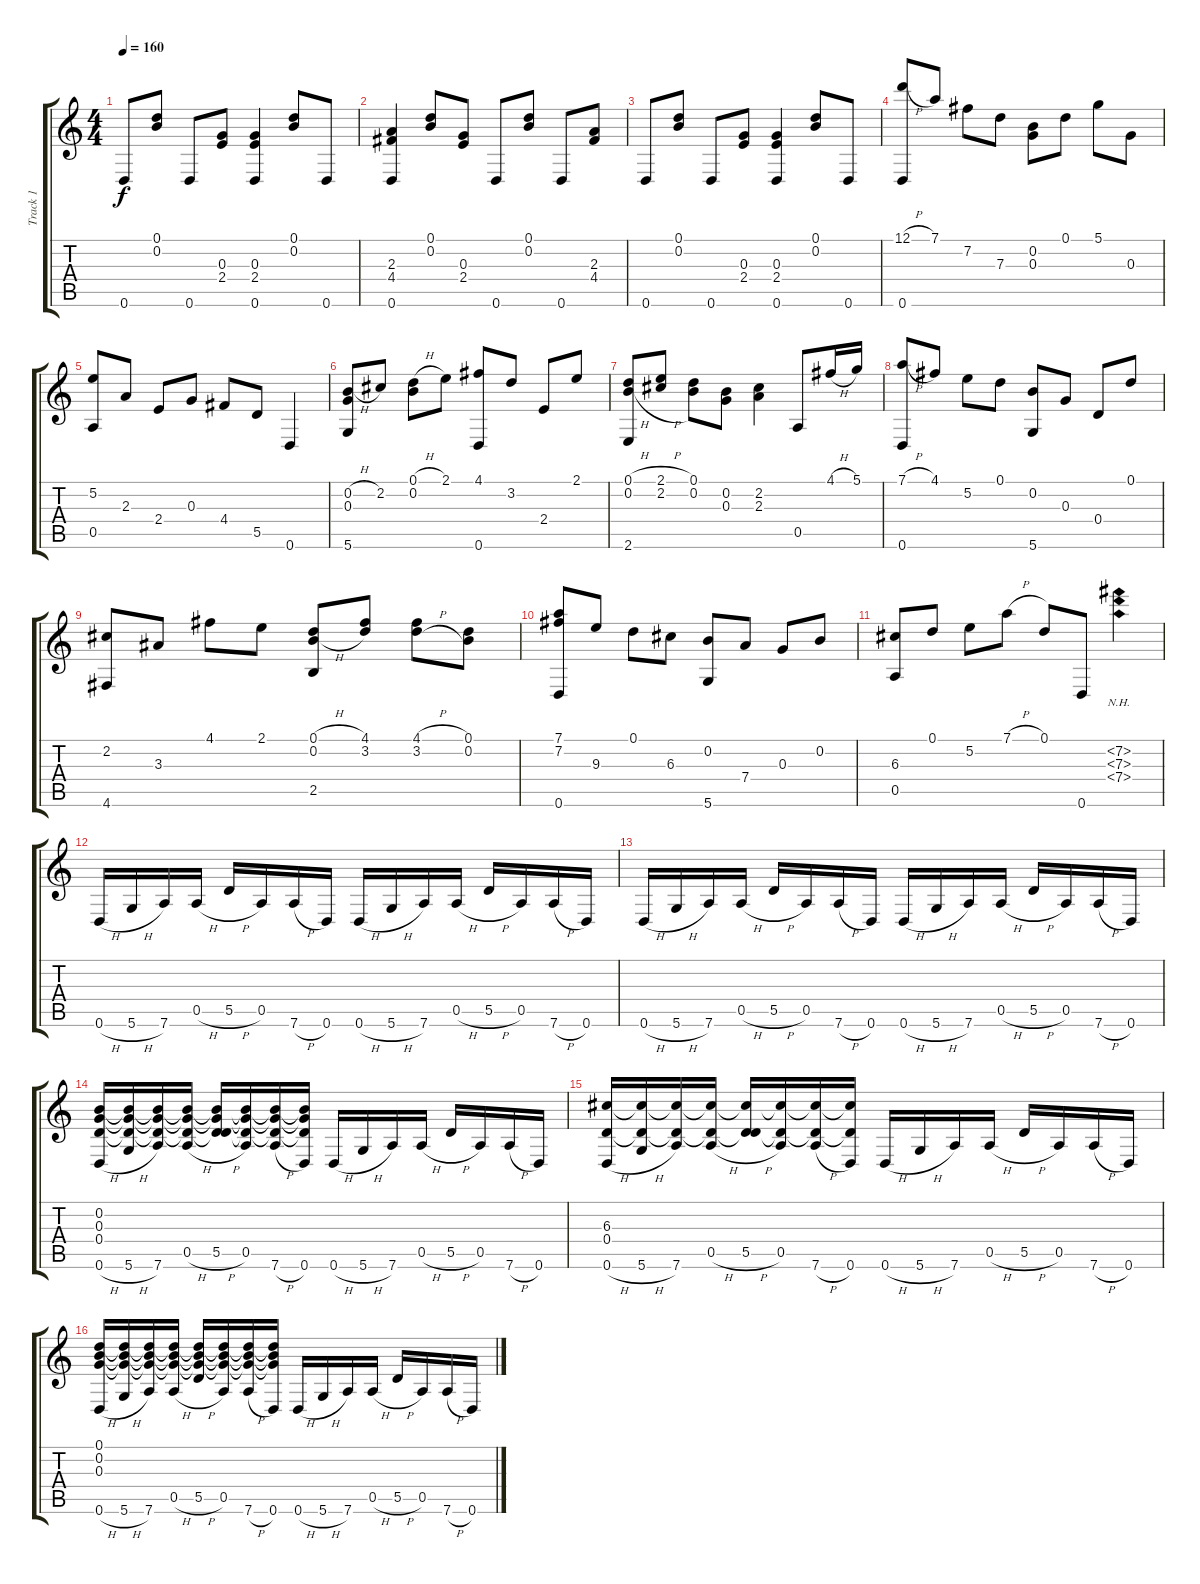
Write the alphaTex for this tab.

\track ("Track 1" "Track 1") {instrument acousticguitarnylon}
\staff {score tabs}
\tuning (D4 B3 G3 D3 A2 D2) {hide}
\ts (4 4)
\tempo 160
\clef g2
\ks c
0.6.8{dy f} (0.1 0.2).8 0.6.8 (0.3 2.4).8 (0.3 2.4 0.6).4 (0.1 0.2).8 0.6.8 |
(2.3 4.4 0.6).4 (0.1 0.2).8 (0.3 2.4).8 0.6.8 (0.1 0.2).8 0.6.8 (2.3 4.4).8 |
0.6.8 (0.1 0.2).8 0.6.8 (0.3 2.4).8 (0.3 2.4 0.6).4 (0.1 0.2).8 0.6.8 |
(12.1{h} 0.6).8 7.1.8 7.2.8 7.3.8 (0.2 0.3).8 0.1.8 5.1.8 0.3.8 |
(5.2 0.5).8 2.3.8 2.4.8 0.3.8 4.4.8 5.5.8 0.6.4 |
(0.2{h} 0.3 5.6).8 2.2.8 (0.1{h} 0.2).8 2.1.8 (4.1 0.6).8 3.2.8 2.4.8 2.1.8 |
(0.1{h} 0.2{h} 2.6).8 (2.1{h} 2.2{h}).8 (0.1 0.2).8 (0.2 0.3).8 (2.2 2.3).4 0.5.8 4.1{h}.16 5.1.16 |
(7.1{h} 0.6).8 4.1.8 5.2.8 0.1.8 (0.2 5.6).8 0.3.8 0.4.8 0.1.8 |
(2.2 4.6).8 3.3.8 4.1.8 2.1.8 (0.1{h} 0.2{h} 2.5).8 (4.1 3.2).8 (4.1{h} 3.2{h}).8 (0.1 0.2).8 |
(7.1 7.2 0.6).8 9.3.8 0.1.8 6.3.8 (0.2 5.6).8 7.4.8 0.3.8 0.2.8 |
(6.3 0.5).8 0.1.8 5.2.8 7.1{h}.8 0.1.8 0.6.8 (7.2{nh} 7.3{nh} 7.4{nh}).4 |
0.6{h}.16 5.6{h}.16 7.6.16 0.5{h}.16 5.5{h}.16 0.5.16 7.6{h}.16 0.6.16 0.6{h}.16 5.6{h}.16 7.6.16 0.5{h}.16 5.5{h}.16 0.5.16 7.6{h}.16 0.6.16 |
0.6{h}.16 5.6{h}.16 7.6.16 0.5{h}.16 5.5{h}.16 0.5.16 7.6{h}.16 0.6.16 0.6{h}.16 5.6{h}.16 7.6.16 0.5{h}.16 5.5{h}.16 0.5.16 7.6{h}.16 0.6.16 |
(0.2 0.3 0.4 0.6{h}).16 (0.2{t} 0.3{t} 0.4{t} 5.6{h}).16 (0.2{t} 0.3{t} 0.4{t} 7.6).16 (0.2{t} 0.3{t} 0.4{t} 0.5{h}).16 (0.2{t} 0.3{t} 0.4{t} 5.5{h}).16 (0.2{t} 0.3{t} 0.4{t} 0.5).16 (0.2{t} 0.3{t} 0.4{t} 7.6{h}).16 (0.2{t} 0.3{t} 0.4{t} 0.6).16 0.6{h}.16 5.6{h}.16 7.6.16 0.5{h}.16 5.5{h}.16 0.5.16 7.6{h}.16 0.6.16 |
(6.3 0.4 0.6{h}).16 (6.3{t} 0.4{t} 5.6{h}).16 (6.3{t} 0.4{t} 7.6).16 (6.3{t} 0.4{t} 0.5{h}).16 (6.3{t} 0.4{t} 5.5{h}).16 (6.3{t} 0.4{t} 0.5).16 (6.3{t} 0.4{t} 7.6{h}).16 (6.3{t} 0.4{t} 0.6).16 0.6{h}.16 5.6{h}.16 7.6.16 0.5{h}.16 5.5{h}.16 0.5.16 7.6{h}.16 0.6.16 |
(0.1 0.2 0.3 0.6{h}).16 (0.1{t} 0.2{t} 0.3{t} 5.6{h}).16 (0.1{t} 0.2{t} 0.3{t} 7.6).16 (0.1{t} 0.2{t} 0.3{t} 0.5{h}).16 (0.1{t} 0.2{t} 0.3{t} 5.5{h}).16 (0.1{t} 0.2{t} 0.3{t} 0.5).16 (0.1{t} 0.2{t} 0.3{t} 7.6{h}).16 (0.1{t} 0.2{t} 0.3{t} 0.6).16 0.6{h}.16 5.6{h}.16 7.6.16 0.5{h}.16 5.5{h}.16 0.5.16 7.6{h}.16 0.6.16
